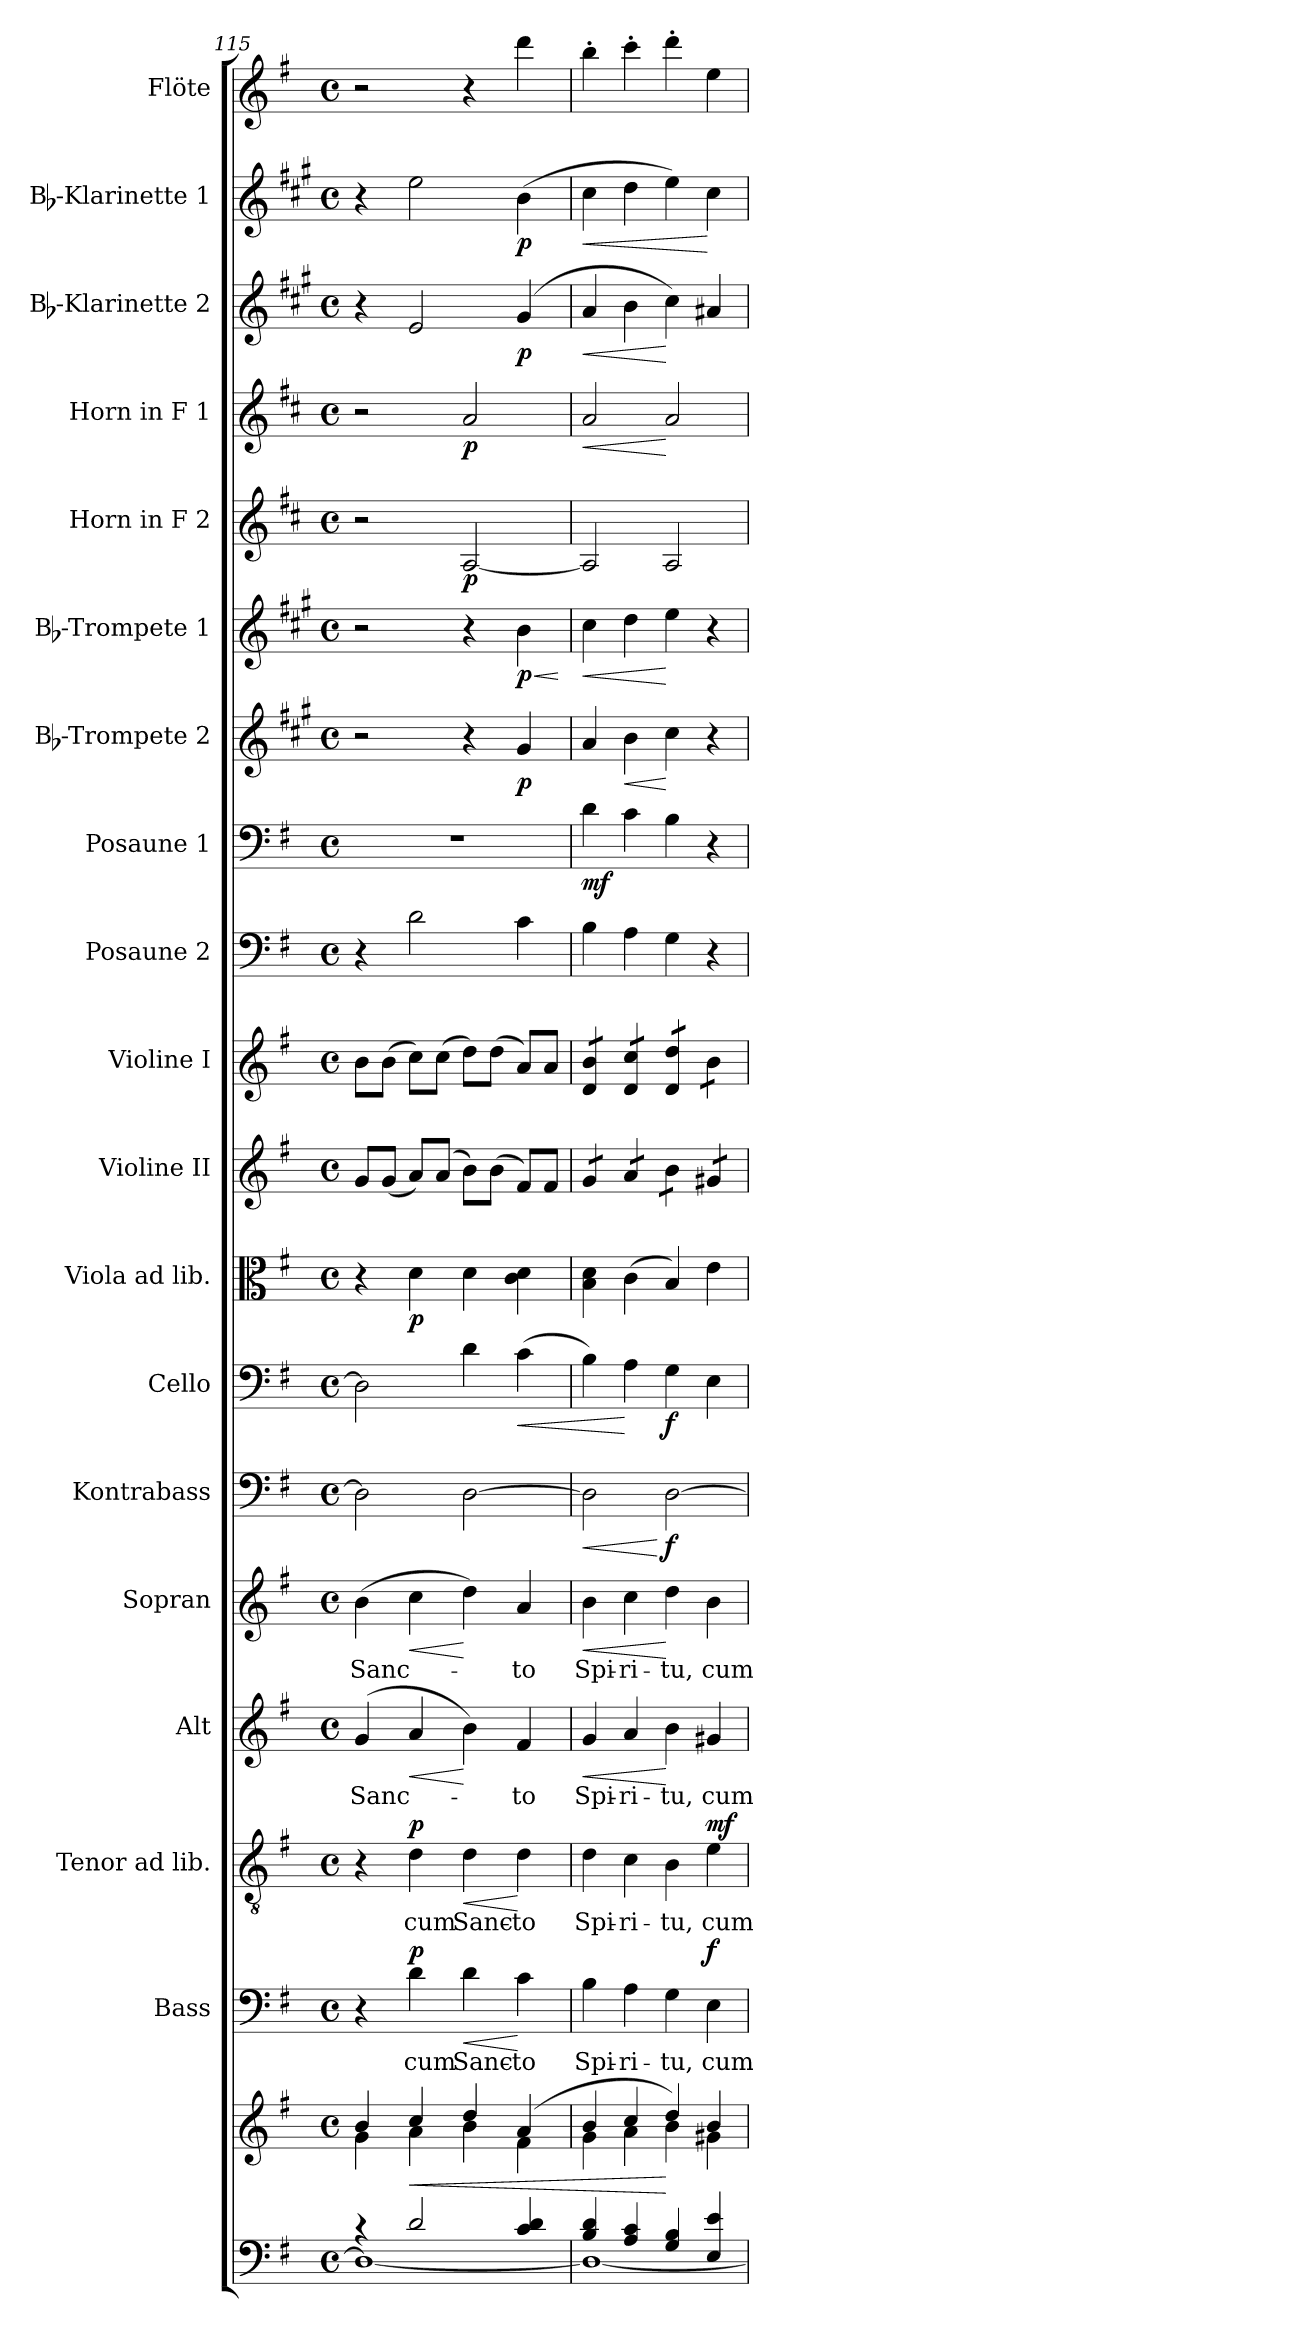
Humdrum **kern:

**kern	**kern	**dynam	**kern	**text	**dynam	**kern	**text	**dynam	**kern	**text	**dynam	**kern	**text	**dynam	**kern	**dynam	**kern	**dynam	**kern	**dynam	**kern	**kern	**kern	**kern	**dynam	**kern	**dynam	**kern	**dynam	**kern	**dynam	**kern	**dynam	**kern	**dynam	**kern	**dynam	**kern
*part19	*part19	*part19	*part18	*part18	*part18	*part17	*part17	*part17	*part16	*part16	*part16	*part15	*part15	*part15	*part14	*part14	*part13	*part13	*part12	*part12	*part11	*part10	*part9	*part8	*part8	*part7	*part7	*part6	*part6	*part5	*part5	*part4	*part4	*part3	*part3	*part2	*part2	*part1
*staff20	*staff19	*staff19/20	*staff18	*staff18	*staff18	*staff17	*staff17	*staff17	*staff16	*staff16	*staff16	*staff15	*staff15	*staff15	*staff14	*staff14	*staff13	*staff13	*staff12	*staff12	*staff11	*staff10	*staff9	*staff8	*staff8	*staff7	*staff7	*staff6	*staff6	*staff5	*staff5	*staff4	*staff4	*staff3	*staff3	*staff2	*staff2	*staff1
*	*	*	*I"Bass	*	*	*I"Tenor ad lib.	*	*	*I"Alt	*	*	*I"Sopran	*	*	*I"Kontrabass	*	*I"Cello	*	*I"Viola ad lib.	*	*I"Violine II	*I"Violine I	*I"Posaune 2	*I"Posaune 1	*	*I"Bb-Trompete 2	*	*I"Bb-Trompete 1	*	*I"Horn in F 2	*	*I"Horn in F 1	*	*I"Bb-Klarinette 2	*	*I"Bb-Klarinette 1	*	*I"Flöte
*	*	*	*I'B.	*	*	*I'T.	*	*	*I'A.	*	*	*I'S.	*	*	*I'Kb.	*	*	*	*I'Vla.	*	*I'Vl. II	*I'Vl. I	*I'Pos. 2	*I'Pos. 1	*	*I'Bb Trp. 2	*	*I'Bb Trp. 1	*	*	*	*	*	*I'Bb Kl. 2	*	*I'Bb Kl. 1	*	*I'Fl.
*clefF4	*clefG2	*	*clefF4	*	*	*clefGv2	*	*	*clefG2	*	*	*clefG2	*	*	*clefF4	*	*clefF4	*	*clefC3	*	*clefG2	*clefG2	*clefF4	*clefF4	*	*clefG2	*	*clefG2	*	*clefG2	*	*clefG2	*	*clefG2	*	*clefG2	*	*clefG2
*	*	*	*	*	*	*	*	*	*	*	*	*	*	*	*ITrd7c12	*	*	*	*	*	*	*	*	*	*	*ITrd1c2	*	*ITrd1c2	*	*ITrd4c7	*	*ITrd4c7	*	*ITrd1c2	*	*ITrd1c2	*	*
*k[f#]	*k[f#]	*	*k[f#]	*	*	*k[f#]	*	*	*k[f#]	*	*	*k[f#]	*	*	*k[f#]	*	*k[f#]	*	*k[f#]	*	*k[f#]	*k[f#]	*k[f#]	*k[f#]	*	*k[f#]	*	*k[f#]	*	*k[f#]	*	*k[f#]	*	*k[f#]	*	*k[f#]	*	*k[f#]
*G:	*G:	*	*G:	*	*	*G:	*	*	*G:	*	*	*G:	*	*	*G:	*	*G:	*	*G:	*	*G:	*G:	*G:	*G:	*	*G:	*	*G:	*	*G:	*	*G:	*	*G:	*	*G:	*	*G:
*M4/4	*M4/4	*	*M4/4	*	*	*M4/4	*	*	*M4/4	*	*	*M4/4	*	*	*M4/4	*	*M4/4	*	*M4/4	*	*M4/4	*M4/4	*M4/4	*M4/4	*	*M4/4	*	*M4/4	*	*M4/4	*	*M4/4	*	*M4/4	*	*M4/4	*	*M4/4
*met(c)	*met(c)	*	*met(c)	*	*	*met(c)	*	*	*met(c)	*	*	*met(c)	*	*	*met(c)	*	*met(c)	*	*met(c)	*	*met(c)	*met(c)	*met(c)	*met(c)	*	*met(c)	*	*met(c)	*	*met(c)	*	*met(c)	*	*met(c)	*	*met(c)	*	*met(c)
=115	=115	=115	=115	=115	=115	=115	=115	=115	=115	=115	=115	=115	=115	=115	=115	=115	=115	=115	=115	=115	=115	=115	=115	=115	=115	=115	=115	=115	=115	=115	=115	=115	=115	=115	=115	=115	=115	=115
*^	*^	*	*	*	*	*	*	*	*	*	*	*	*	*	*	*	*	*	*	*	*	*	*	*	*	*	*	*	*	*	*	*	*	*	*	*	*	*
!	!	!	!	!	!	!	!	!	!	!	!	!LO:LY:b	!	!	!LO:LY:b	!	!	!	!	!	!	!	!	!	!	!	!	!	!	!	!	!	!	!	!	!	!	!	!	!
4rc	1D_	4b/	4g\	.	4r	.	.	4r	.	.	(4g/	Sanc-	.	(>4b\	Sanc-	.	2DD\]	.	2D\]	.	4r	.	8g/L	8b\L	4r	1r	.	2r	.	2r	.	2r	.	2r	.	4r	.	4r	.	2r
.	.	.	.	.	.	.	.	.	.	.	.	.	.	.	.	.	.	.	.	.	.	.	(<8g/J	(>8b\J	.	.	.	.	.	.	.	.	.	.	.	.	.	.	.	.
!	!	!	!	!LO:HP:b	!	!LO:LY:b	!LO:DY:a	!	!LO:LY:b	!LO:DY:a	!	!	!LO:HP:b	!	!	!LO:HP:b	!	!	!	!	!	!LO:DY:b	!	!	!	!	!	!	!	!	!	!	!	!	!	!	!	!	!	!
2d/	.	4cc/	4a\	<	4d\	cum	p	4d\	cum	p	4a/	.	<	4cc\	.	<	.	.	.	.	4d\	p	8a/L)	8cc\L)	2d\	.	.	.	.	.	.	.	.	.	.	2d/	.	2dd\	.	.
.	.	.	.	.	.	.	.	.	.	.	.	.	.	.	.	.	.	.	.	.	.	.	(8a/J	(>8cc\J	.	.	.	.	.	.	.	.	.	.	.	.	.	.	.	.
!	!	!	!	!	!	!LO:LY:b	!LO:HP:b	!	!LO:LY:b	!LO:HP:b	!	!	!	!	!	!	!	!	!	!	!	!	!	!	!	!	!	!	!	!	!	!	!LO:DY:b	!	!LO:DY:b	!	!	!	!	!
.	.	4dd/	4b\	.	4d\	Sanc-	<	4d\	Sanc-	<	4b\)	.	[	4dd\)	.	[	[2DD\	.	4d\	.	4d\	.	8b\L)	8dd\L)	.	.	.	4r	.	4r	.	[2D/	p	2d/	p	.	.	.	.	4r
.	.	.	.	.	.	.	.	.	.	.	.	.	.	.	.	.	.	.	.	.	.	.	(>8b\J	(>8dd\J	.	.	.	.	.	.	.	.	.	.	.	.	.	.	.	.
!	!	!	!	!	!	!LO:LY:b	!	!	!LO:LY:b	!	!	!LO:LY:b	!	!	!LO:LY:b	!	!	!	!	!LO:HP:b	!	!	!	!	!	!	!	!	!LO:DY:b	!	!LO:HP:b	!	!	!	!	!	!	!	!	!
!	!	!	!	!	!	!	!	!	!	!	!	!	!	!	!	!	!	!	!	!	!	!	!	!	!	!	!	!	!	!	!LO:DY:n=1:b	!	!	!	!	!	!LO:DY:b	!	!LO:DY:b	!
4c/ 4d/	.	(4a/	4f#\	.	4c\	-to	[	4d\	-to	[	4f#/	-to	.	4a/	-to	.	.	.	(>4c\	<	4c\ 4d\	.	8f#/L)	8a/L)	4c\	.	.	4f#/	p	4a\	< p	.	.	.	.	(4f#/	p	(>4a\	p	4ddd\
.	.	.	.	.	.	.	.	.	.	.	.	.	.	.	.	.	.	.	.	.	.	.	8f#/J	8a/J	.	.	.	.	.	.	.	.	.	.	.	.	.	.	.	.
*v	*v	*	*	*	*	*	*	*	*	*	*	*	*	*	*	*	*	*	*	*	*	*	*	*	*	*	*	*	*	*	*	*	*	*	*	*	*	*	*	*
*	*v	*v	*	*	*	*	*	*	*	*	*	*	*	*	*	*	*	*	*	*	*	*	*	*	*	*	*	*	*	*	*	*	*	*	*	*	*	*	*
.	.	.	.	.	.	.	.	.	.	.	.	.	.	.	.	.	.	.	.	.	.	.	.	.	.	.	.	.	[	.	.	.	.	.	.	.	.	.
=116	=116	=116	=116	=116	=116	=116	=116	=116	=116	=116	=116	=116	=116	=116	=116	=116	=116	=116	=116	=116	=116	=116	=116	=116	=116	=116	=116	=116	=116	=116	=116	=116	=116	=116	=116	=116	=116	=116
*^	*^	*	*	*	*	*	*	*	*	*	*	*	*	*	*	*	*	*	*	*	*	*	*	*	*	*	*	*	*	*	*	*	*	*	*	*	*	*
!	!	!	!	!	!	!LO:LY:b	!	!	!LO:LY:b	!	!	!LO:LY:b	!LO:HP:b	!	!LO:LY:b	!LO:HP:b	!	!LO:HP:b	!	!	!	!	!	!	!	!	!LO:DY:b	!	!	!	!LO:HP:b	!	!	!	!LO:HP:b	!	!LO:HP:b	!	!LO:HP:b	!
*	*	*	*	*	*	*	*	*	*	*	*	*	*	*	*	*	*	*	*	*	*	*	*tremolo	*	*	*	*	*	*	*	*	*	*	*	*	*	*	*	*	*
*	*	*	*	*	*	*	*	*	*	*	*	*	*	*	*	*	*	*	*	*	*	*	*	*tremolo	*	*	*	*	*	*	*	*	*	*	*	*	*	*	*	*
4B/ 4d/	1D_	4b/	4g\	.	4B\	Spi-	.	4d\	Spi-	.	4g/	Spi-	<	4b\	Spi-	<	2DD\]	<	4B\)	.	4B\ 4d\	.	8g/L	8d/ 8b/L	4B\	4d\	mf	4g/	.	4b\	<	2D/]	.	2d/	<	4g/	<	4b\	<	4bb'>\
.	.	.	.	.	.	.	.	.	.	.	.	.	.	.	.	.	.	.	.	.	.	.	8g/J	8d/ 8b/J	.	.	.	.	.	.	.	.	.	.	.	.	.	.	.	.
!	!	!	!	!	!	!LO:LY:b	!	!	!LO:LY:b	!	!	!LO:LY:b	!	!	!LO:LY:b	!	!	!	!	!	!	!	!	!	!	!	!	!	!LO:HP:b	!	!	!	!	!	!	!	!	!	!	!
4A/ 4c/	.	4cc/	4a\	.	4A\	-ri-	.	4c\	-ri-	.	4a/	-ri-	.	4cc\	-ri-	.	.	.	4A\	[	(>4c\	.	8a/L	8d/ 8cc/L	4A\	4c\	.	4a\	<	4cc\	.	.	.	.	.	4a\	.	4cc\	.	4ccc'>\
.	.	.	.	.	.	.	.	.	.	.	.	.	.	.	.	.	.	.	.	.	.	.	8a/J	8d/ 8cc/J	.	.	.	.	.	.	.	.	.	.	.	.	.	.	.	.
!	!	!	!	!	!	!LO:LY:b	!	!	!LO:LY:b	!	!	!LO:LY:b	!	!	!LO:LY:b	!	!	!LO:DY:n=1:b	!	!LO:DY:b	!	!	!	!	!	!	!	!	!	!	!	!	!	!	!	!	!	!	!	!
4G/ 4B/	.	4dd/)	4b\	[	4G\	-tu,	.	4B\	-tu,	.	4b\	-tu,	[	4dd\	-tu,	[	[2DD\	[ f	4G\	f	4B/)	.	8b\L	8d/ 8dd/L	4G\	4B\	.	4b\	[	4dd\	[	2D/	.	2d/	[	4b\)	[	4dd\)	.	4ddd'>\
.	.	.	.	.	.	.	.	.	.	.	.	.	.	.	.	.	.	.	.	.	.	.	8b\J	8d/ 8dd/J	.	.	.	.	.	.	.	.	.	.	.	.	.	.	.	.
!	!	!	!	!	!	!LO:LY:b	!LO:DY:a	!	!LO:LY:b	!LO:DY:a	!	!LO:LY:b	!	!	!LO:LY:b	!	!	!	!	!	!	!	!	!	!	!	!	!	!	!	!	!	!	!	!	!	!	!	!	!
4E/ 4e/	.	4b/	4g#X\	.	4E\	cum	f	4e\	cum	mf	4g#X/	cum	.	4b\	cum	.	.	.	4E\	.	4e\	.	8g#X/L	8b\L	4r	4r	.	4r	.	4r	.	.	.	.	.	4g#X/	.	4b\	[	4ee\
.	.	.	.	.	.	.	.	.	.	.	.	.	.	.	.	.	.	.	.	.	.	.	8g#X/J	8b\J	.	.	.	.	.	.	.	.	.	.	.	.	.	.	.	.
*	*	*	*	*	*	*	*	*	*	*	*	*	*	*	*	*	*	*	*	*	*	*	*	*Xtremolo	*	*	*	*	*	*	*	*	*	*	*	*	*	*	*	*
*	*	*	*	*	*	*	*	*	*	*	*	*	*	*	*	*	*	*	*	*	*	*	*Xtremolo	*	*	*	*	*	*	*	*	*	*	*	*	*	*	*	*	*
*v	*v	*	*	*	*	*	*	*	*	*	*	*	*	*	*	*	*	*	*	*	*	*	*	*	*	*	*	*	*	*	*	*	*	*	*	*	*	*	*	*
*	*v	*v	*	*	*	*	*	*	*	*	*	*	*	*	*	*	*	*	*	*	*	*	*	*	*	*	*	*	*	*	*	*	*	*	*	*	*	*	*
=	=	=	=	=	=	=	=	=	=	=	=	=	=	=	=	=	=	=	=	=	=	=	=	=	=	=	=	=	=	=	=	=	=	=	=	=	=	=
*-	*-	*-	*-	*-	*-	*-	*-	*-	*-	*-	*-	*-	*-	*-	*-	*-	*-	*-	*-	*-	*-	*-	*-	*-	*-	*-	*-	*-	*-	*-	*-	*-	*-	*-	*-	*-	*-	*-
